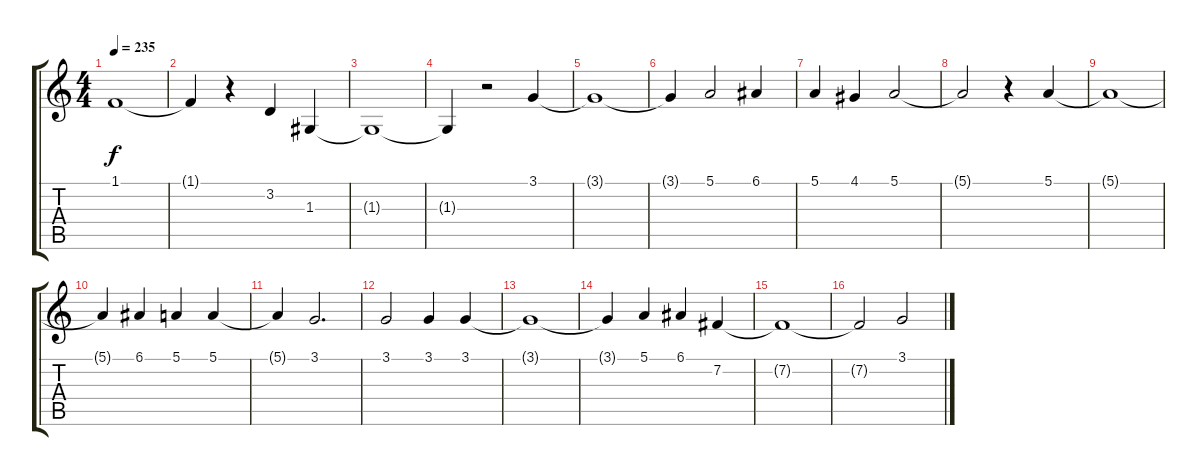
\track "" {instrument lead6voice}
\staff {score tabs}
\tuning (E4 B3 G3 D3 A2 E2) {hide}
\ts (4 4)
\tempo 235
\clef g2
\ks c
1.1{t}.1{dy f} |
1.1{t}.4 r.4 3.2.4 1.3.4 |
1.3{t}.1 |
1.3{t}.4 r.2 3.1.4 |
3.1{t}.1 |
3.1{t}.4 5.1.2 6.1.4 |
5.1.4 4.1.4 5.1.2 |
5.1{t}.2 r.4 5.1.4 |
5.1{t}.1 |
5.1{t}.4 6.1.4 5.1.4 5.1.4 |
5.1{t}.4 3.1.2{d} |
3.1.2 3.1.4 3.1.4 |
3.1{t}.1 |
3.1{t}.4 5.1.4 6.1.4 7.2.4 |
7.2{t}.1 |
7.2{t}.2 3.1.2
